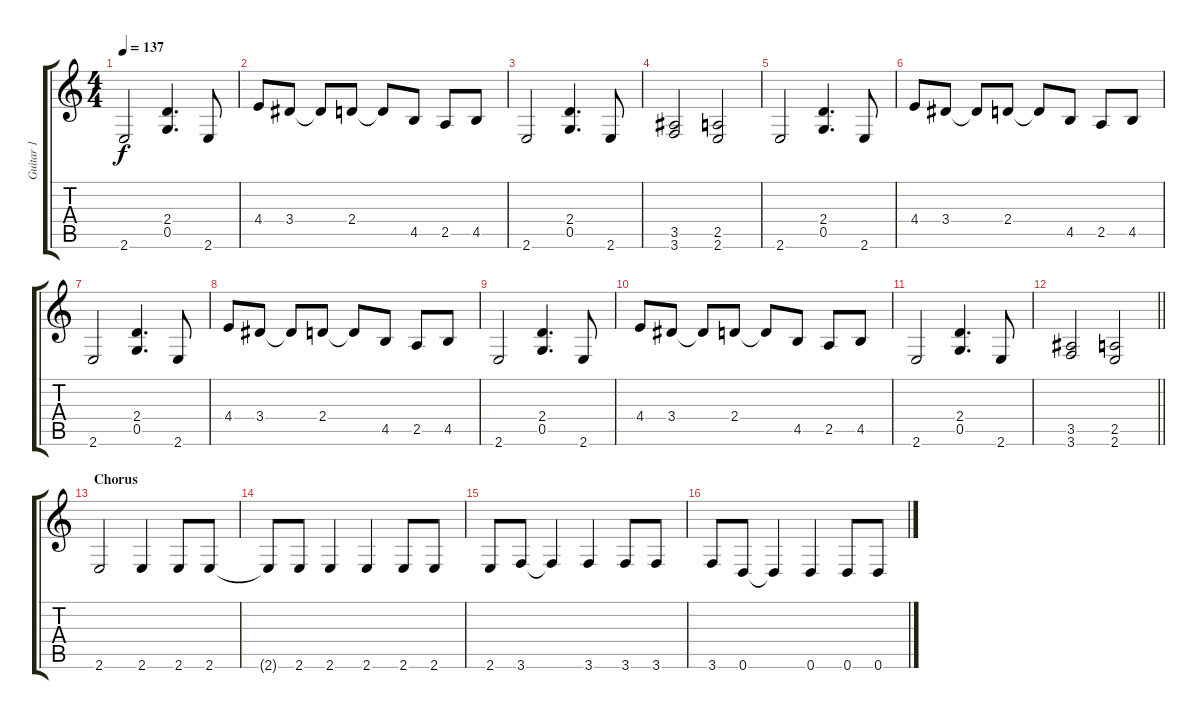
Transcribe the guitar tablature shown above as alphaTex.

\track ("Guitar 1" "Guitar 1") {instrument overdrivenguitar}
\staff {score tabs}
\tuning (D4 A3 F3 C3 G2 D2) {hide}
\ts (4 4)
\tempo 137
\clef g2
\ks c
2.6.2{dy f} (2.4 0.5).4{d} 2.6.8 |
4.4.8 3.4.8 3.4{t}.8 2.4.8 2.4{t}.8 4.5.8 2.5.8 4.5.8 |
2.6.2 (2.4 0.5).4{d} 2.6.8 |
(3.5 3.6).2 (2.5 2.6).2 |
2.6.2 (2.4 0.5).4{d} 2.6.8 |
4.4.8 3.4.8 3.4{t}.8 2.4.8 2.4{t}.8 4.5.8 2.5.8 4.5.8 |
2.6.2 (2.4 0.5).4{d} 2.6.8 |
4.4.8 3.4.8 3.4{t}.8 2.4.8 2.4{t}.8 4.5.8 2.5.8 4.5.8 |
2.6.2 (2.4 0.5).4{d} 2.6.8 |
4.4.8 3.4.8 3.4{t}.8 2.4.8 2.4{t}.8 4.5.8 2.5.8 4.5.8 |
2.6.2 (2.4 0.5).4{d} 2.6.8 |
\barLineRight lightlight
(3.5 3.6).2 (2.5 2.6).2 |
\section ("" "Chorus")
2.6.2 2.6.4 2.6.8 2.6.8 |
2.6{t}.8 2.6.8 2.6.4 2.6.4 2.6.8 2.6.8 |
2.6.8 3.6.8 3.6{t}.4 3.6.4 3.6.8 3.6.8 |
3.6.8 0.6.8 0.6{t}.4 0.6.4 0.6.8 0.6.8
